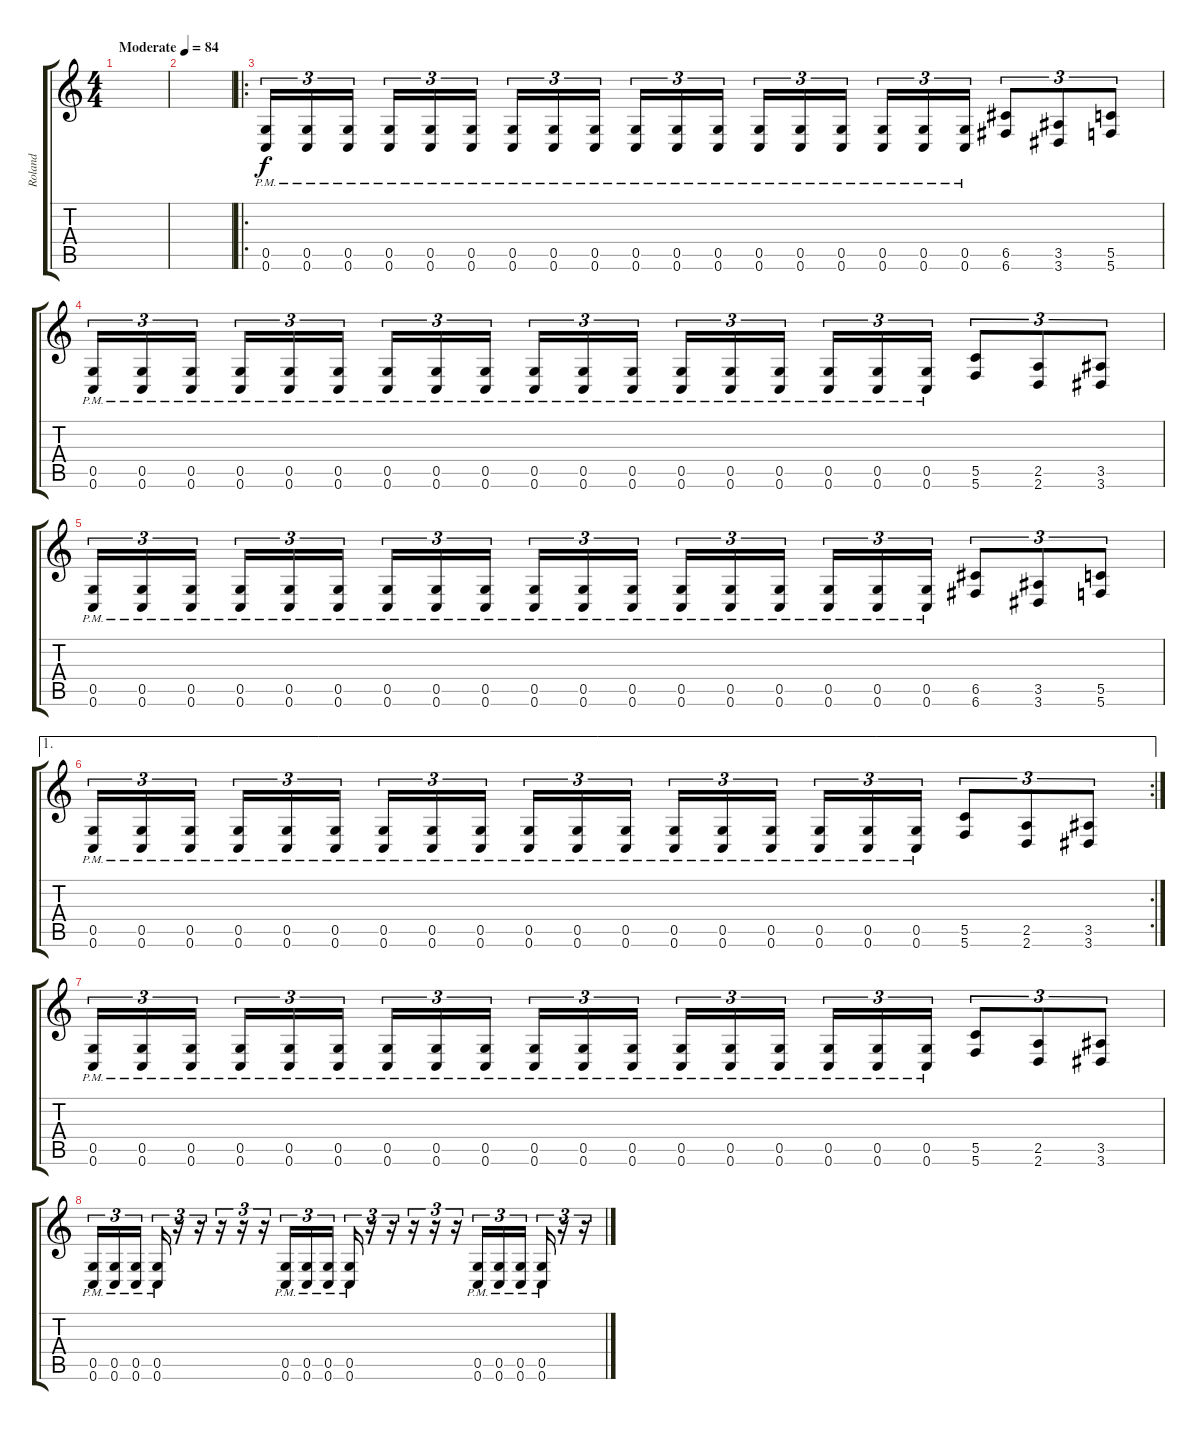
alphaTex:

\track ("Roland" "Roland") {instrument distortionguitar}
\staff {score tabs}
\tuning (D4 A3 F3 C3 G2 C2) {hide}
\ts (4 4)
\tempo (84 "Moderate")
\clef g2
\ks c
|
|
\ro
(0.5{pm} 0.6{pm}).16{tu (3 2)} (0.5{pm} 0.6{pm}).16{tu (3 2)} (0.5{pm} 0.6{pm}).16{tu (3 2) beam splitsecondary} (0.5{pm} 0.6{pm}).16{tu (3 2)} (0.5{pm} 0.6{pm}).16{tu (3 2)} (0.5{pm} 0.6{pm}).16{tu (3 2)} (0.5{pm} 0.6{pm}).16{tu (3 2)} (0.5{pm} 0.6{pm}).16{tu (3 2)} (0.5{pm} 0.6{pm}).16{tu (3 2) beam splitsecondary} (0.5{pm} 0.6{pm}).16{tu (3 2)} (0.5{pm} 0.6{pm}).16{tu (3 2)} (0.5{pm} 0.6{pm}).16{tu (3 2)} (0.5{pm} 0.6{pm}).16{tu (3 2)} (0.5{pm} 0.6{pm}).16{tu (3 2)} (0.5{pm} 0.6{pm}).16{tu (3 2) beam splitsecondary} (0.5{pm} 0.6{pm}).16{tu (3 2)} (0.5{pm} 0.6{pm}).16{tu (3 2)} (0.5{pm} 0.6{pm}).16{tu (3 2)} (6.5 6.6).8{tu (3 2)} (3.5 3.6).8{tu (3 2)} (5.5 5.6).8{tu (3 2)} |
(0.5{pm} 0.6{pm}).16{tu (3 2)} (0.5{pm} 0.6{pm}).16{tu (3 2)} (0.5{pm} 0.6{pm}).16{tu (3 2) beam splitsecondary} (0.5{pm} 0.6{pm}).16{tu (3 2)} (0.5{pm} 0.6{pm}).16{tu (3 2)} (0.5{pm} 0.6{pm}).16{tu (3 2)} (0.5{pm} 0.6{pm}).16{tu (3 2)} (0.5{pm} 0.6{pm}).16{tu (3 2)} (0.5{pm} 0.6{pm}).16{tu (3 2) beam splitsecondary} (0.5{pm} 0.6{pm}).16{tu (3 2)} (0.5{pm} 0.6{pm}).16{tu (3 2)} (0.5{pm} 0.6{pm}).16{tu (3 2)} (0.5{pm} 0.6{pm}).16{tu (3 2)} (0.5{pm} 0.6{pm}).16{tu (3 2)} (0.5{pm} 0.6{pm}).16{tu (3 2) beam splitsecondary} (0.5{pm} 0.6{pm}).16{tu (3 2)} (0.5{pm} 0.6{pm}).16{tu (3 2)} (0.5{pm} 0.6{pm}).16{tu (3 2)} (5.5 5.6).8{tu (3 2)} (2.5 2.6).8{tu (3 2)} (3.5 3.6).8{tu (3 2)} |
(0.5{pm} 0.6{pm}).16{tu (3 2)} (0.5{pm} 0.6{pm}).16{tu (3 2)} (0.5{pm} 0.6{pm}).16{tu (3 2) beam splitsecondary} (0.5{pm} 0.6{pm}).16{tu (3 2)} (0.5{pm} 0.6{pm}).16{tu (3 2)} (0.5{pm} 0.6{pm}).16{tu (3 2)} (0.5{pm} 0.6{pm}).16{tu (3 2)} (0.5{pm} 0.6{pm}).16{tu (3 2)} (0.5{pm} 0.6{pm}).16{tu (3 2) beam splitsecondary} (0.5{pm} 0.6{pm}).16{tu (3 2)} (0.5{pm} 0.6{pm}).16{tu (3 2)} (0.5{pm} 0.6{pm}).16{tu (3 2)} (0.5{pm} 0.6{pm}).16{tu (3 2)} (0.5{pm} 0.6{pm}).16{tu (3 2)} (0.5{pm} 0.6{pm}).16{tu (3 2) beam splitsecondary} (0.5{pm} 0.6{pm}).16{tu (3 2)} (0.5{pm} 0.6{pm}).16{tu (3 2)} (0.5{pm} 0.6{pm}).16{tu (3 2)} (6.5 6.6).8{tu (3 2)} (3.5 3.6).8{tu (3 2)} (5.5 5.6).8{tu (3 2)} |
\ae 1
\rc 2
(0.5{pm} 0.6{pm}).16{tu (3 2)} (0.5{pm} 0.6{pm}).16{tu (3 2)} (0.5{pm} 0.6{pm}).16{tu (3 2) beam splitsecondary} (0.5{pm} 0.6{pm}).16{tu (3 2)} (0.5{pm} 0.6{pm}).16{tu (3 2)} (0.5{pm} 0.6{pm}).16{tu (3 2)} (0.5{pm} 0.6{pm}).16{tu (3 2)} (0.5{pm} 0.6{pm}).16{tu (3 2)} (0.5{pm} 0.6{pm}).16{tu (3 2) beam splitsecondary} (0.5{pm} 0.6{pm}).16{tu (3 2)} (0.5{pm} 0.6{pm}).16{tu (3 2)} (0.5{pm} 0.6{pm}).16{tu (3 2)} (0.5{pm} 0.6{pm}).16{tu (3 2)} (0.5{pm} 0.6{pm}).16{tu (3 2)} (0.5{pm} 0.6{pm}).16{tu (3 2) beam splitsecondary} (0.5{pm} 0.6{pm}).16{tu (3 2)} (0.5{pm} 0.6{pm}).16{tu (3 2)} (0.5{pm} 0.6{pm}).16{tu (3 2)} (5.5 5.6).8{tu (3 2)} (2.5 2.6).8{tu (3 2)} (3.5 3.6).8{tu (3 2)} |
(0.5{pm} 0.6{pm}).16{tu (3 2)} (0.5{pm} 0.6{pm}).16{tu (3 2)} (0.5{pm} 0.6{pm}).16{tu (3 2) beam splitsecondary} (0.5{pm} 0.6{pm}).16{tu (3 2)} (0.5{pm} 0.6{pm}).16{tu (3 2)} (0.5{pm} 0.6{pm}).16{tu (3 2)} (0.5{pm} 0.6{pm}).16{tu (3 2)} (0.5{pm} 0.6{pm}).16{tu (3 2)} (0.5{pm} 0.6{pm}).16{tu (3 2) beam splitsecondary} (0.5{pm} 0.6{pm}).16{tu (3 2)} (0.5{pm} 0.6{pm}).16{tu (3 2)} (0.5{pm} 0.6{pm}).16{tu (3 2)} (0.5{pm} 0.6{pm}).16{tu (3 2)} (0.5{pm} 0.6{pm}).16{tu (3 2)} (0.5{pm} 0.6{pm}).16{tu (3 2) beam splitsecondary} (0.5{pm} 0.6{pm}).16{tu (3 2)} (0.5{pm} 0.6{pm}).16{tu (3 2)} (0.5{pm} 0.6{pm}).16{tu (3 2)} (5.5 5.6).8{tu (3 2)} (2.5 2.6).8{tu (3 2)} (3.5 3.6).8{tu (3 2)} |
(0.5{pm} 0.6{pm}).16{tu (3 2)} (0.5{pm} 0.6{pm}).16{tu (3 2)} (0.5{pm} 0.6{pm}).16{tu (3 2) beam splitsecondary} (0.5{pm} 0.6{pm}).16{tu (3 2)} r.16{tu (3 2)} r.16{tu (3 2)} r.16{tu (3 2)} r.16{tu (3 2)} r.16{tu (3 2)} (0.5{pm} 0.6{pm}).16{tu (3 2)} (0.5{pm} 0.6{pm}).16{tu (3 2)} (0.5{pm} 0.6{pm}).16{tu (3 2)} (0.5{pm} 0.6{pm}).16{tu (3 2)} r.16{tu (3 2)} r.16{tu (3 2)} r.16{tu (3 2)} r.16{tu (3 2)} r.16{tu (3 2)} (0.5{pm} 0.6{pm}).16{tu (3 2)} (0.5{pm} 0.6{pm}).16{tu (3 2)} (0.5{pm} 0.6{pm}).16{tu (3 2) beam splitsecondary} (0.5{pm} 0.6{pm}).16{tu (3 2)} r.16{tu (3 2)} r.16{tu (3 2)}
